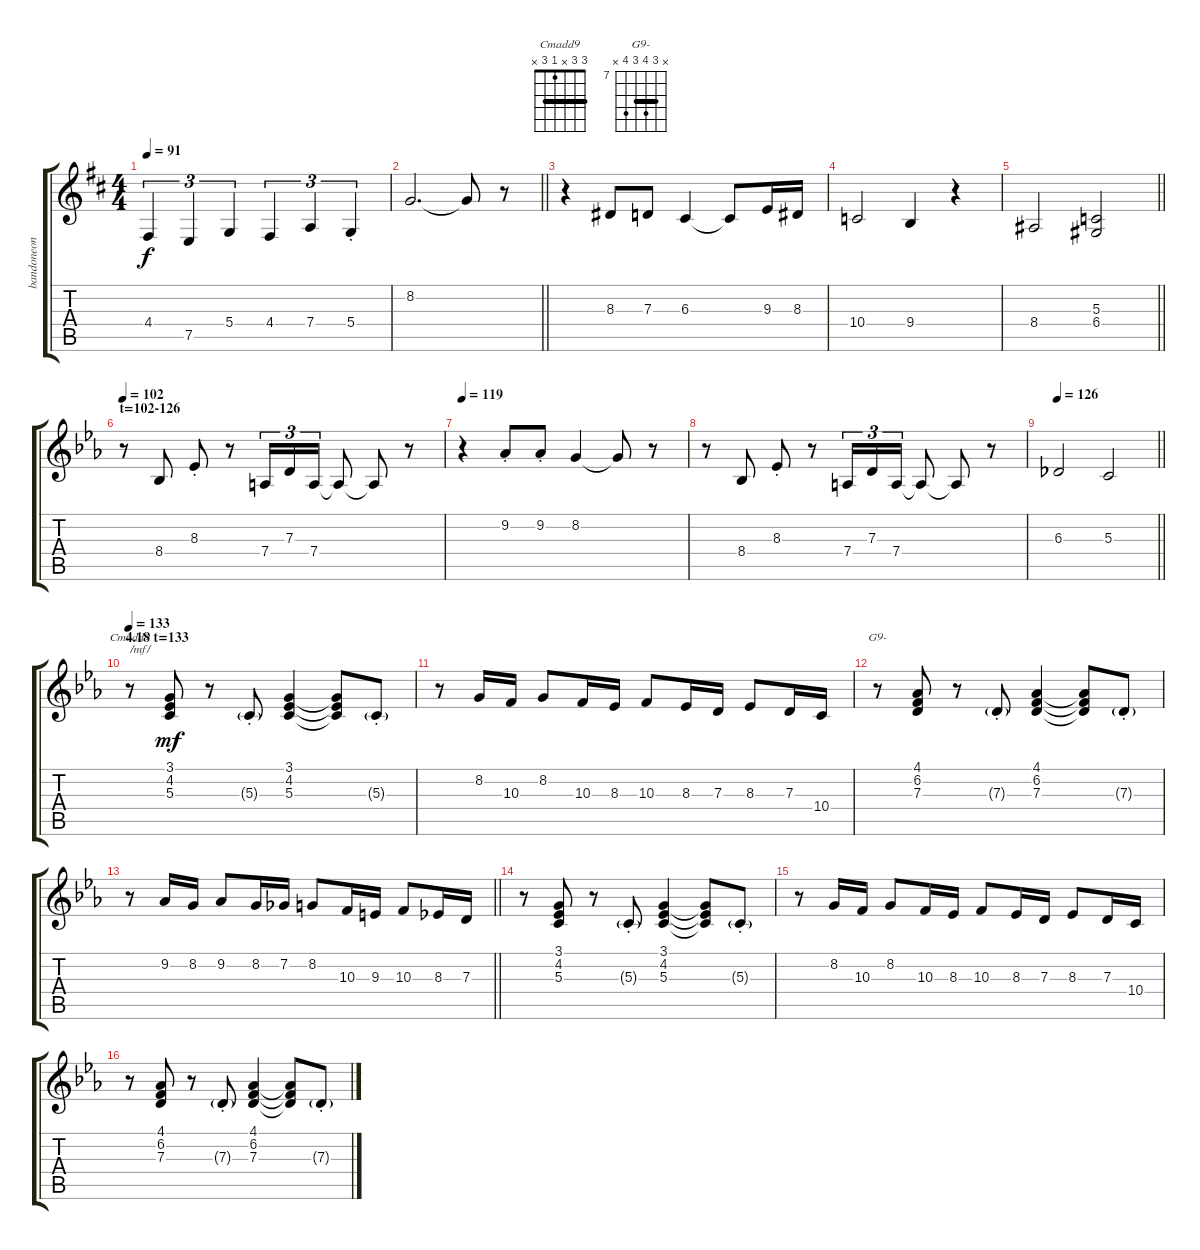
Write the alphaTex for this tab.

\track ("bandoneon 3" "bandoneon ") {instrument harmonica}
\staff {score tabs}
\tuning (E4 B3 G3 D3 A2 E2) {hide}
\chord ("Cmadd9" 3 3 x 1 3 x) {barre 3}
\chord ("G9-" x 9 10 9 10 x) {firstfret 7 barre 9}
\ts (4 4)
\tempo 91
\clef g2
\ks d
4.4.4{tu (3 2) dy f} 7.5.4{tu (3 2)} 5.4.4{tu (3 2)} 4.4.4{tu (3 2)} 7.4.4{tu (3 2)} 5.4{st}.4{tu (3 2)} |
\barLineRight lightlight
8.2.2{d} 8.2{t}.8 r.8 |
r.4 8.3.8 7.3.8 6.3.4 6.3{t}.8 9.3.16 8.3.16 |
10.4.2 9.4.4 r.4 |
\barLineRight lightlight
8.4.2 (5.3 6.4).2 |
\section ("" "t=102-126")
\tempo 102
\ks eb
r.8 8.4.8 8.3{st}.8 r.8 7.4.16{tu (3 2)} 7.3.16{tu (3 2)} 7.4.16{tu (3 2)} 7.4{t}.8 7.4{t}.8 r.8 |
\tempo 119
r.4 9.2{st}.8 9.2{st}.8 8.2.4 8.2{t}.8 r.8 |
r.8 8.4.8 8.3{st}.8 r.8 7.4.16{tu (3 2)} 7.3.16{tu (3 2)} 7.4.16{tu (3 2)} 7.4{t}.8 7.4{t}.8 r.8 |
\tempo 126
\barLineRight lightlight
6.3.2 5.3.2 |
\section ("" "4.18 t=133")
\tempo 133
r.8{ch "Cmadd9" txt "/mf/"} (3.1 4.2 5.3).8{dy mf} r.8 5.3{g st}.8 (3.1 4.2 5.3).4 (3.1{t} 4.2{t} 5.3{t}).8 5.3{g st}.8 |
r.8 8.2.16 10.3.16 8.2.8 10.3.16 8.3.16 10.3.8 8.3.16 7.3.16 8.3.8 7.3.16 10.4.16 |
r.8{ch "G9-"} (4.1 6.2 7.3).8 r.8 7.3{g st}.8 (4.1 6.2 7.3).4 (4.1{t} 6.2{t} 7.3{t}).8 7.3{g st}.8 |
\barLineRight lightlight
r.8 9.2.16 8.2.16 9.2.8 8.2.16 7.2.16 8.2.8 10.3.16 9.3.16 10.3.8 8.3.16 7.3.16 |
r.8 (3.1 4.2 5.3).8 r.8 5.3{g st}.8 (3.1 4.2 5.3).4 (3.1{t} 4.2{t} 5.3{t}).8 5.3{g st}.8 |
r.8 8.2.16 10.3.16 8.2.8 10.3.16 8.3.16 10.3.8 8.3.16 7.3.16 8.3.8 7.3.16 10.4.16 |
r.8 (4.1 6.2 7.3).8 r.8 7.3{g st}.8 (4.1 6.2 7.3).4 (4.1{t} 6.2{t} 7.3{t}).8 7.3{g st}.8
